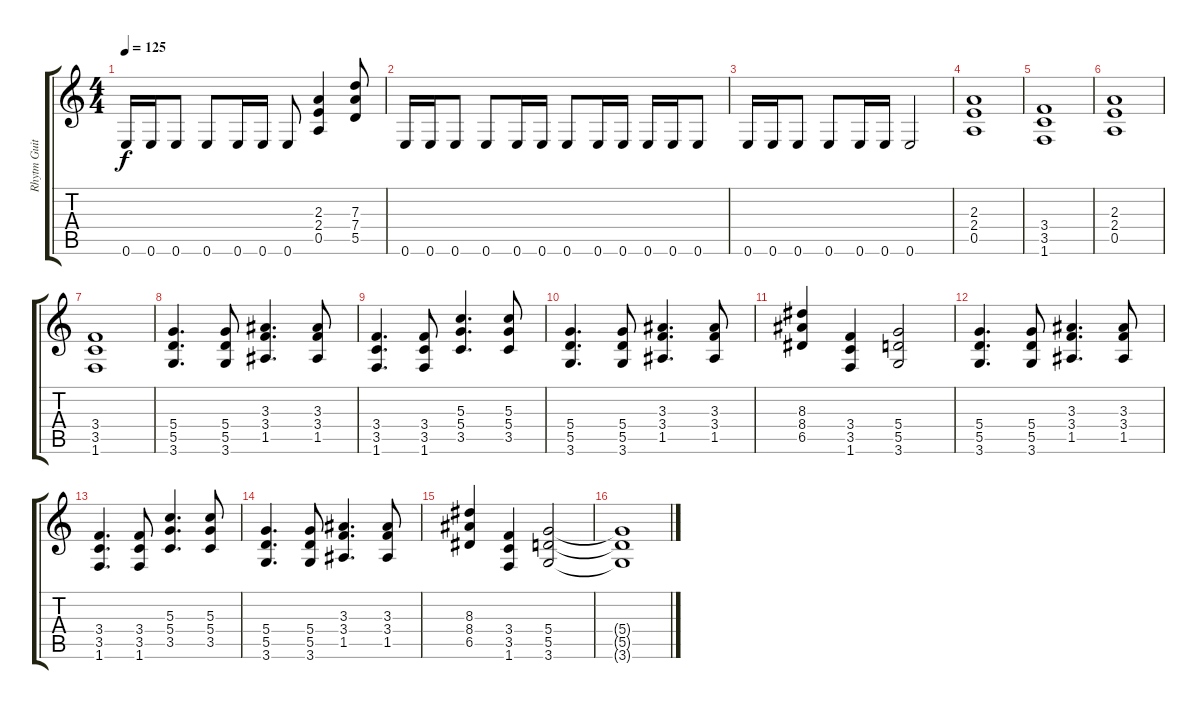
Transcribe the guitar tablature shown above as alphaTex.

\track ("Rhytm Guitar" "Rhytm Guit") {instrument distortionguitar}
\staff {score tabs}
\tuning (E4 B3 G3 D3 A2 E2) {hide}
\ts (4 4)
\tempo 125
\clef g2
\ks c
0.6.16{dy f} 0.6.16 0.6.8 0.6.8 0.6.16 0.6.16 0.6.8 (2.3 2.4 0.5).4 (7.3 7.4 5.5).8 |
0.6.16 0.6.16 0.6.8 0.6.8 0.6.16 0.6.16 0.6.8 0.6.16 0.6.16 0.6.16 0.6.16 0.6.8 |
0.6.16 0.6.16 0.6.8 0.6.8 0.6.16 0.6.16 0.6.2 |
(2.3 2.4 0.5).1 |
(3.4 3.5 1.6).1 |
(2.3 2.4 0.5).1 |
(3.4 3.5 1.6).1 |
(5.4 5.5 3.6).4{d} (5.4 5.5 3.6).8 (3.3 3.4 1.5).4{d} (3.3 3.4 1.5).8 |
(3.4 3.5 1.6).4{d} (3.4 3.5 1.6).8 (5.3 5.4 3.5).4{d} (5.3 5.4 3.5).8 |
(5.4 5.5 3.6).4{d} (5.4 5.5 3.6).8 (3.3 3.4 1.5).4{d} (3.3 3.4 1.5).8 |
(8.3 8.4 6.5).4 (3.4 3.5 1.6).4 (5.4 5.5 3.6).2 |
(5.4 5.5 3.6).4{d} (5.4 5.5 3.6).8 (3.3 3.4 1.5).4{d} (3.3 3.4 1.5).8 |
(3.4 3.5 1.6).4{d} (3.4 3.5 1.6).8 (5.3 5.4 3.5).4{d} (5.3 5.4 3.5).8 |
(5.4 5.5 3.6).4{d} (5.4 5.5 3.6).8 (3.3 3.4 1.5).4{d} (3.3 3.4 1.5).8 |
(8.3 8.4 6.5).4 (3.4 3.5 1.6).4 (5.4 5.5 3.6).2 |
(5.4{t} 5.5{t} 3.6{t}).1
